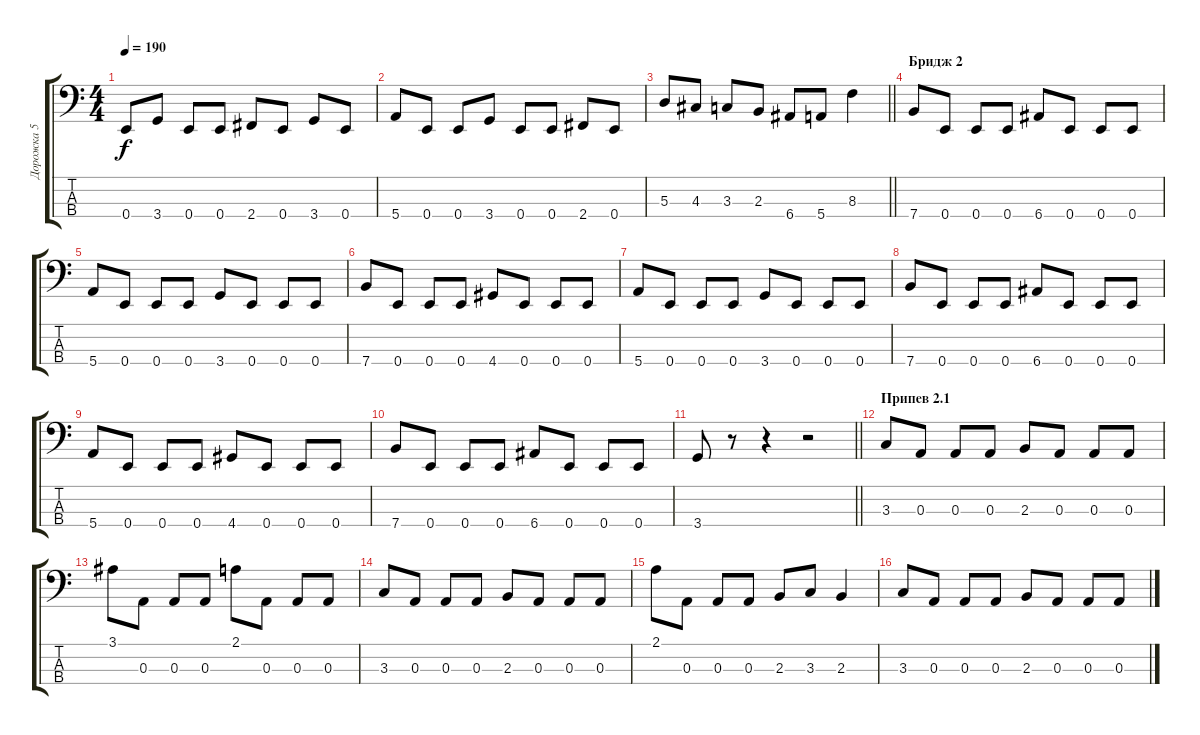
\track ("Дорожка 5" "Дорожка 5") {instrument electricbasspick}
\staff {score tabs}
\tuning (G2 D2 A1 E1) {hide}
\ts (4 4)
\tempo 190
\clef f4
\ks c
0.4.8{dy f} 3.4.8 0.4.8 0.4.8 2.4.8 0.4.8 3.4.8 0.4.8 |
5.4.8 0.4.8 0.4.8 3.4.8 0.4.8 0.4.8 2.4.8 0.4.8 |
\barLineRight lightlight
5.3.8 4.3.8 3.3.8 2.3.8 6.4.8 5.4.8 8.3.4 |
\section ("" "Бридж 2")
7.4.8 0.4.8 0.4.8 0.4.8 6.4.8 0.4.8 0.4.8 0.4.8 |
5.4.8 0.4.8 0.4.8 0.4.8 3.4.8 0.4.8 0.4.8 0.4.8 |
7.4.8 0.4.8 0.4.8 0.4.8 4.4.8 0.4.8 0.4.8 0.4.8 |
5.4.8 0.4.8 0.4.8 0.4.8 3.4.8 0.4.8 0.4.8 0.4.8 |
7.4.8 0.4.8 0.4.8 0.4.8 6.4.8 0.4.8 0.4.8 0.4.8 |
5.4.8 0.4.8 0.4.8 0.4.8 4.4.8 0.4.8 0.4.8 0.4.8 |
7.4.8 0.4.8 0.4.8 0.4.8 6.4.8 0.4.8 0.4.8 0.4.8 |
\barLineRight lightlight
3.4.8 r.8 r.4 r.2 |
\section ("" "Припев 2.1")
3.3.8 0.3.8 0.3.8 0.3.8 2.3.8 0.3.8 0.3.8 0.3.8 |
3.1.8 0.3.8 0.3.8 0.3.8 2.1.8 0.3.8 0.3.8 0.3.8 |
3.3.8 0.3.8 0.3.8 0.3.8 2.3.8 0.3.8 0.3.8 0.3.8 |
2.1.8 0.3.8 0.3.8 0.3.8 2.3.8 3.3.8 2.3.4 |
3.3.8 0.3.8 0.3.8 0.3.8 2.3.8 0.3.8 0.3.8 0.3.8
